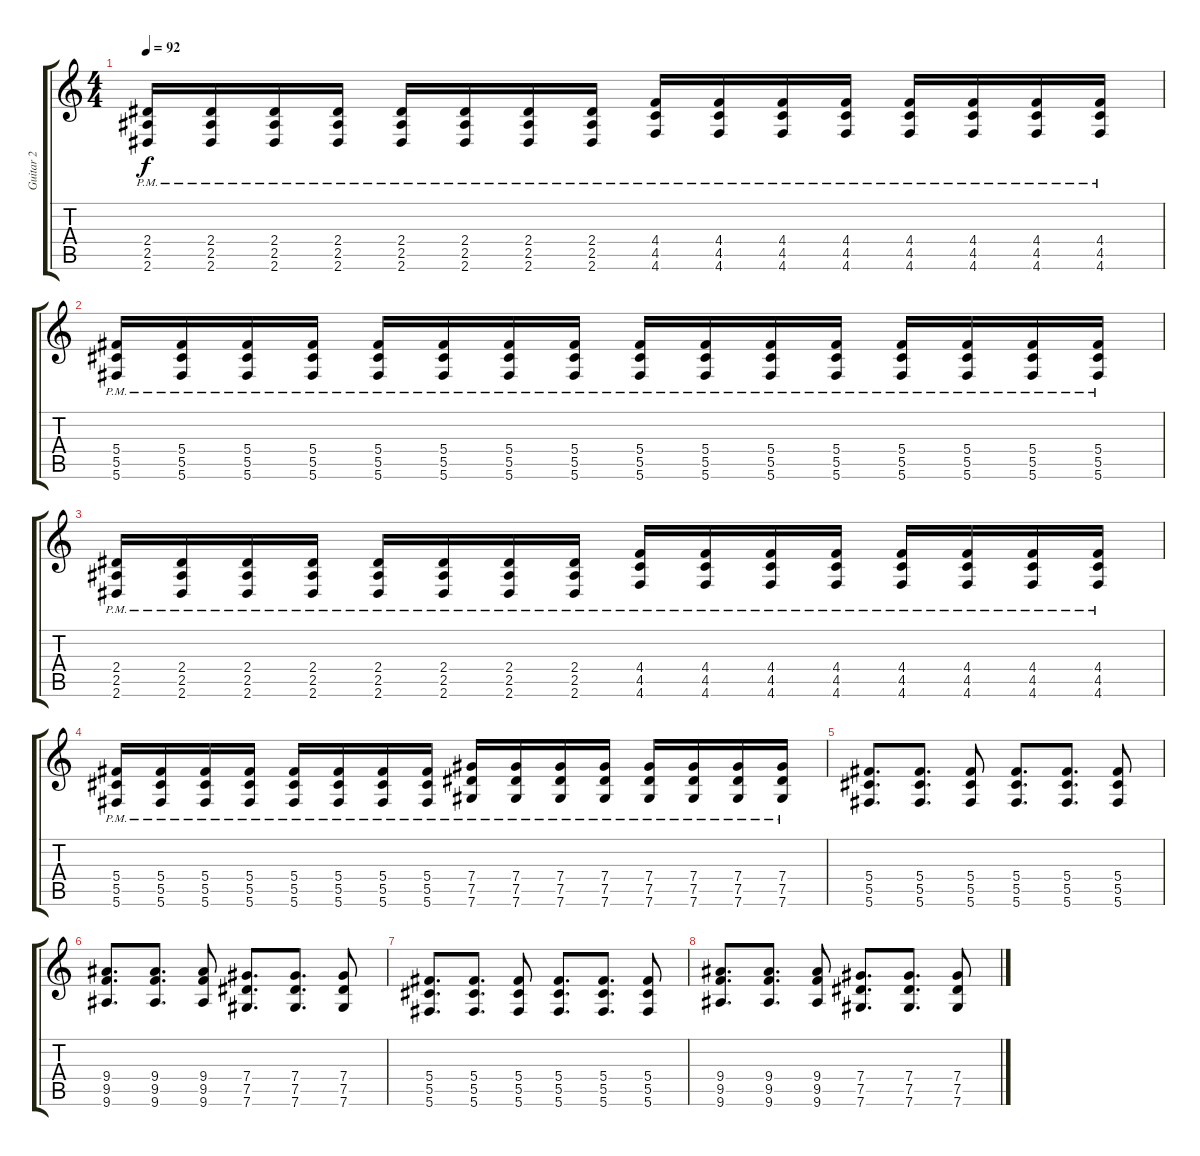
\track ("Guitar 2" "Guitar 2") {instrument distortionguitar}
\staff {score tabs}
\tuning (Eb4 Bb3 Gb3 Db3 Ab2 Db2) {hide}
\ts (4 4)
\tempo 92
\clef g2
\ks c
(2.4{pm} 2.5{pm} 2.6{pm}).16{dy f} (2.4{pm} 2.5{pm} 2.6{pm}).16 (2.4{pm} 2.5{pm} 2.6{pm}).16 (2.4{pm} 2.5{pm} 2.6{pm}).16 (2.4{pm} 2.5{pm} 2.6{pm}).16 (2.4{pm} 2.5{pm} 2.6{pm}).16 (2.4{pm} 2.5{pm} 2.6{pm}).16 (2.4{pm} 2.5{pm} 2.6{pm}).16 (4.4{pm} 4.5{pm} 4.6{pm}).16 (4.4{pm} 4.5{pm} 4.6{pm}).16 (4.4{pm} 4.5{pm} 4.6{pm}).16 (4.4{pm} 4.5{pm} 4.6{pm}).16 (4.4{pm} 4.5{pm} 4.6{pm}).16 (4.4{pm} 4.5{pm} 4.6{pm}).16 (4.4{pm} 4.5{pm} 4.6{pm}).16 (4.4{pm} 4.5{pm} 4.6{pm}).16 |
(5.4{pm} 5.5{pm} 5.6{pm}).16 (5.4{pm} 5.5{pm} 5.6{pm}).16 (5.4{pm} 5.5{pm} 5.6{pm}).16 (5.4{pm} 5.5{pm} 5.6{pm}).16 (5.4{pm} 5.5{pm} 5.6{pm}).16 (5.4{pm} 5.5{pm} 5.6{pm}).16 (5.4{pm} 5.5{pm} 5.6{pm}).16 (5.4{pm} 5.5{pm} 5.6{pm}).16 (5.4{pm} 5.5{pm} 5.6{pm}).16 (5.4{pm} 5.5{pm} 5.6{pm}).16 (5.4{pm} 5.5{pm} 5.6{pm}).16 (5.4{pm} 5.5{pm} 5.6{pm}).16 (5.4{pm} 5.5{pm} 5.6{pm}).16 (5.4{pm} 5.5{pm} 5.6{pm}).16 (5.4{pm} 5.5{pm} 5.6{pm}).16 (5.4{pm} 5.5{pm} 5.6{pm}).16 |
(2.4{pm} 2.5{pm} 2.6{pm}).16 (2.4{pm} 2.5{pm} 2.6{pm}).16 (2.4{pm} 2.5{pm} 2.6{pm}).16 (2.4{pm} 2.5{pm} 2.6{pm}).16 (2.4{pm} 2.5{pm} 2.6{pm}).16 (2.4{pm} 2.5{pm} 2.6{pm}).16 (2.4{pm} 2.5{pm} 2.6{pm}).16 (2.4{pm} 2.5{pm} 2.6{pm}).16 (4.4{pm} 4.5{pm} 4.6{pm}).16 (4.4{pm} 4.5{pm} 4.6{pm}).16 (4.4{pm} 4.5{pm} 4.6{pm}).16 (4.4{pm} 4.5{pm} 4.6{pm}).16 (4.4{pm} 4.5{pm} 4.6{pm}).16 (4.4{pm} 4.5{pm} 4.6{pm}).16 (4.4{pm} 4.5{pm} 4.6{pm}).16 (4.4{pm} 4.5{pm} 4.6{pm}).16 |
(5.4{pm} 5.5{pm} 5.6{pm}).16 (5.4{pm} 5.5{pm} 5.6{pm}).16 (5.4{pm} 5.5{pm} 5.6{pm}).16 (5.4{pm} 5.5{pm} 5.6{pm}).16 (5.4{pm} 5.5{pm} 5.6{pm}).16 (5.4{pm} 5.5{pm} 5.6{pm}).16 (5.4{pm} 5.5{pm} 5.6{pm}).16 (5.4{pm} 5.5{pm} 5.6{pm}).16 (7.4{pm} 7.5{pm} 7.6{pm}).16 (7.4{pm} 7.5{pm} 7.6{pm}).16 (7.4{pm} 7.5{pm} 7.6{pm}).16 (7.4{pm} 7.5{pm} 7.6{pm}).16 (7.4{pm} 7.5{pm} 7.6{pm}).16 (7.4{pm} 7.5{pm} 7.6{pm}).16 (7.4{pm} 7.5{pm} 7.6{pm}).16 (7.4{pm} 7.5{pm} 7.6{pm}).16 |
(5.4 5.5 5.6).8{d} (5.4 5.5 5.6).8{d} (5.4 5.5 5.6).8 (5.4 5.5 5.6).8{d} (5.4 5.5 5.6).8{d} (5.4 5.5 5.6).8 |
(9.4 9.5 9.6).8{d} (9.4 9.5 9.6).8{d} (9.4 9.5 9.6).8 (7.4 7.5 7.6).8{d} (7.4 7.5 7.6).8{d} (7.4 7.5 7.6).8 |
(5.4 5.5 5.6).8{d} (5.4 5.5 5.6).8{d} (5.4 5.5 5.6).8 (5.4 5.5 5.6).8{d} (5.4 5.5 5.6).8{d} (5.4 5.5 5.6).8 |
(9.4 9.5 9.6).8{d} (9.4 9.5 9.6).8{d} (9.4 9.5 9.6).8 (7.4 7.5 7.6).8{d} (7.4 7.5 7.6).8{d} (7.4 7.5 7.6).8
